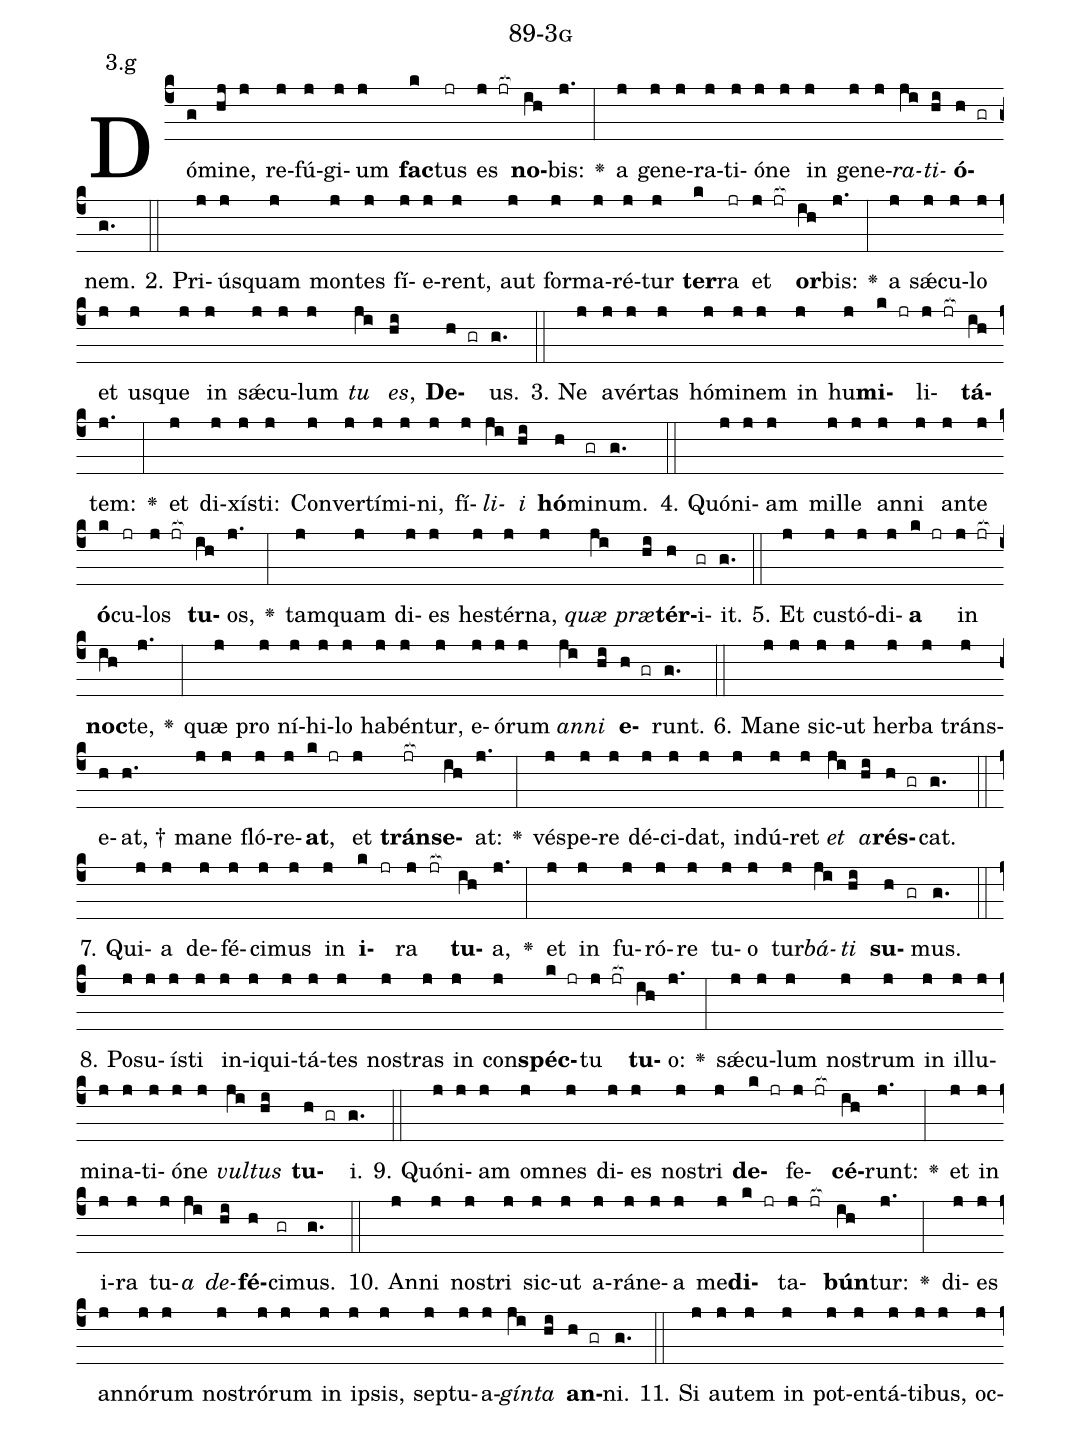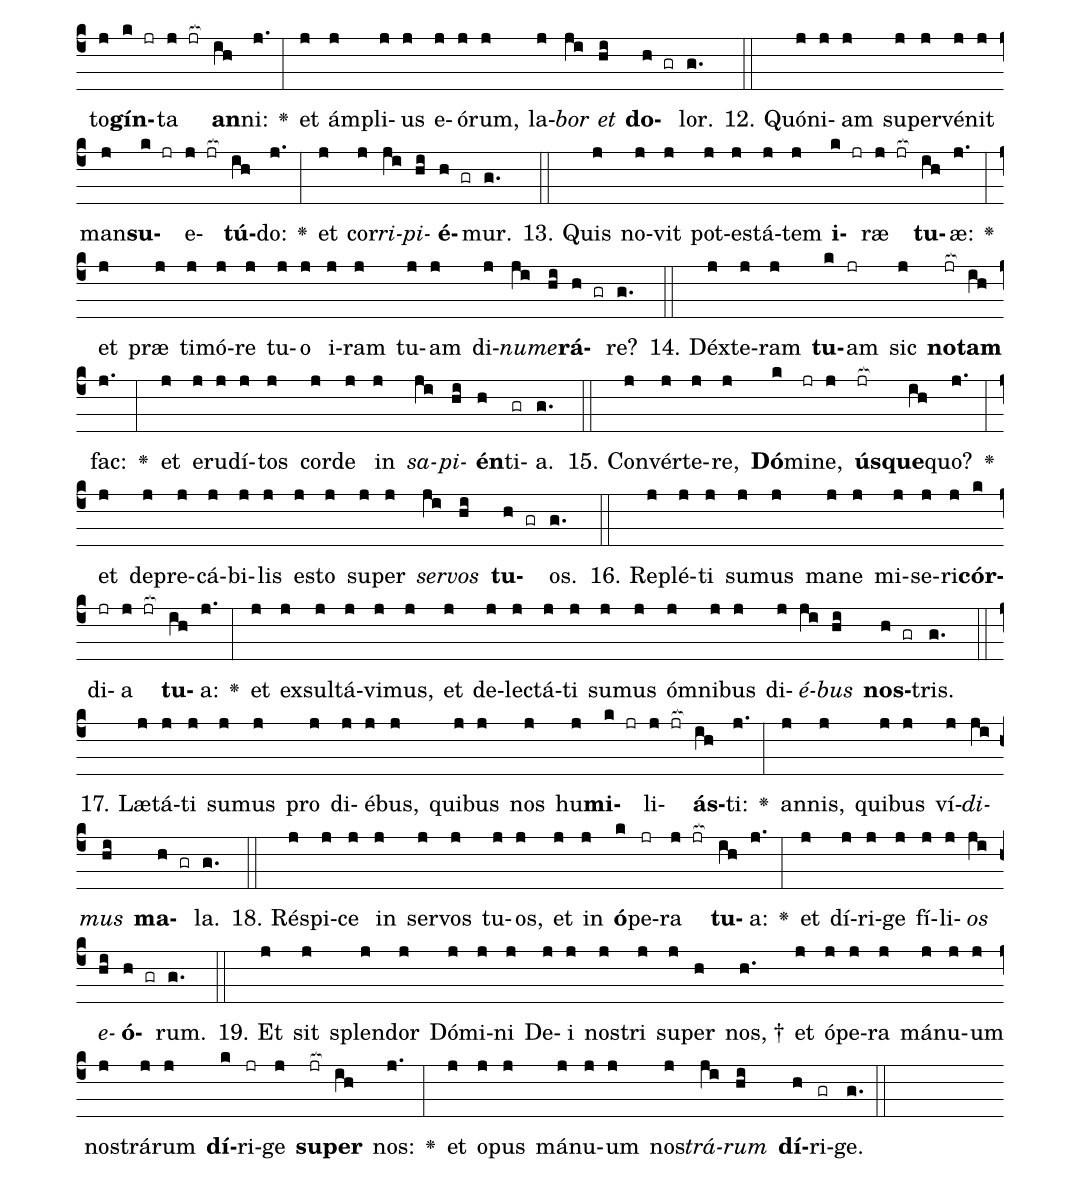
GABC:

name: 89-3g;
annotation: 3.g;
%%
(c4)Dó(g)mi(hj)ne,(j) re(j)fú(j)gi(j)um(j) <b>fac</b>(k)tus(jr) es(j jr[ocb:1{]) <b>no</b>(ih[ocb:0}])bis:(j.) <v>\greheightstar</v>(:) a(j) ge(j)ne(j)ra(j)ti(j)ó(j)ne(j) in(j) ge(j)ne(j)<i>ra</i>(ji)<i>ti</i>(hi)<b>ó</b>(h gr)nem.(g.) (::)
2. Pri(j)ús(j)quam(j) mon(j)tes(j) fí(j)e(j)rent,(j) aut(j) for(j)ma(j)ré(j)tur(j) <b>ter</b>(k)ra(jr) et(j jr[ocb:1{]) <b>or</b>(ih[ocb:0}])bis:(j.) <v>\greheightstar</v>(:) a(j) sǽ(j)cu(j)lo(j) et(j) us(j)que(j) in(j) sǽ(j)cu(j)lum(j) <i>tu</i>(ji) <i>es</i>,(hi) <b>De</b>(h gr)us.(g.) (::)
3. Ne(j) a(j)vér(j)tas(j) hó(j)mi(j)nem(j) in(j) hu(j)<b>mi</b>(k jr)li(j jr[ocb:1{])<b>tá</b>(ih[ocb:0}])tem:(j.) <v>\greheightstar</v>(:) et(j) di(j)xís(j)ti:(j) Con(j)ver(j)tí(j)mi(j)ni,(j) fí(j)<i>li</i>(ji)<i>i</i>(hi) <b>hó</b>(h)mi(gr)num.(g.) (::)
4. Quón(j)i(j)am(j) mil(j)le(j) an(j)ni(j) an(j)te(j) <b>ó</b>(k)cu(jr)los(j jr[ocb:1{]) <b>tu</b>(ih[ocb:0}])os,(j.) <v>\greheightstar</v>(:) tam(j)quam(j) di(j)es(j) hes(j)tér(j)na,(j) <i>quæ</i>(ji) <i>præ</i>(hi)<b>tér</b>(h)i(gr)it.(g.) (::)
5. Et(j) cus(j)tó(j)di(j)<b>a</b>(k jr) in(j jr[ocb:1{]) <b>noc</b>(ih[ocb:0}])te,(j.) <v>\greheightstar</v>(:) quæ(j) pro(j) ní(j)hi(j)lo(j) ha(j)bén(j)tur,(j) e(j)ó(j)rum(j) <i>an</i>(ji)<i>ni</i>(hi) <b>e</b>(h gr)runt.(g.) (::)
6. Ma(j)ne(j) sic(j)ut(j) her(j)ba(j) tráns(j)e(h)at, †(h.) ma(j)ne(j) fló(j)re(j)<b>at</b>,(k jr) et(j) <b>tráns</b>(jr[ocb:1{])<b>e</b>(ih[ocb:0}])at:(j.) <v>\greheightstar</v>(:) vés(j)pe(j)re(j) dé(j)ci(j)dat,(j) in(j)dú(j)ret(j) <i>et</i>(ji) <i>a</i>(hi)<b>rés</b>(h gr)cat.(g.) (::)
7. Qui(j)a(j) de(j)fé(j)ci(j)mus(j) in(j) <b>i</b>(k jr)ra(j jr[ocb:1{]) <b>tu</b>(ih[ocb:0}])a,(j.) <v>\greheightstar</v>(:) et(j) in(j) fu(j)ró(j)re(j) tu(j)o(j) tur(j)<i>bá</i>(ji)<i>ti</i>(hi) <b>su</b>(h gr)mus.(g.) (::)
8. Po(j)su(j)ís(j)ti(j) in(j)i(j)qui(j)tá(j)tes(j) nos(j)tras(j) in(j) con(j)<b>spéc</b>(k jr)tu(j jr[ocb:1{]) <b>tu</b>(ih[ocb:0}])o:(j.) <v>\greheightstar</v>(:) sǽ(j)cu(j)lum(j) nos(j)trum(j) in(j) il(j)lu(j)mi(j)na(j)ti(j)ó(j)ne(j) <i>vul</i>(ji)<i>tus</i>(hi) <b>tu</b>(h gr)i.(g.) (::)
9. Quón(j)i(j)am(j) om(j)nes(j) di(j)es(j) nos(j)tri(j) <b>de</b>(k jr)fe(j jr[ocb:1{])<b>cé</b>(ih[ocb:0}])runt:(j.) <v>\greheightstar</v>(:) et(j) in(j) i(j)ra(j) tu(j)<i>a</i>(ji) <i>de</i>(hi)<b>fé</b>(h)ci(gr)mus.(g.) (::)
10. An(j)ni(j) nos(j)tri(j) sic(j)ut(j) a(j)rá(j)ne(j)a(j) me(j)<b>di</b>(k jr)ta(j jr[ocb:1{])<b>bún</b>(ih[ocb:0}])tur:(j.) <v>\greheightstar</v>(:) di(j)es(j) an(j)nó(j)rum(j) nos(j)tró(j)rum(j) in(j) ip(j)sis,(j) sep(j)tu(j)a(j)<i>gín</i>(ji)<i>ta</i>(hi) <b>an</b>(h gr)ni.(g.) (::)
11. Si(j) au(j)tem(j) in(j) pot(j)en(j)tá(j)ti(j)bus,(j) oc(j)to(j)<b>gín</b>(k jr)ta(j jr[ocb:1{]) <b>an</b>(ih[ocb:0}])ni:(j.) <v>\greheightstar</v>(:) et(j) ám(j)pli(j)us(j) e(j)ó(j)rum,(j) la(j)<i>bor</i>(ji) <i>et</i>(hi) <b>do</b>(h gr)lor.(g.) (::)
12. Quón(j)i(j)am(j) su(j)per(j)vé(j)nit(j) man(j)<b>su</b>(k jr)e(j jr[ocb:1{])<b>tú</b>(ih[ocb:0}])do:(j.) <v>\greheightstar</v>(:) et(j) cor(j)<i>ri</i>(ji)<i>pi</i>(hi)<b>é</b>(h gr)mur.(g.) (::)
13. Quis(j) no(j)vit(j) pot(j)es(j)tá(j)tem(j) <b>i</b>(k jr)ræ(j jr[ocb:1{]) <b>tu</b>(ih[ocb:0}])æ:(j.) <v>\greheightstar</v>(:) et(j) præ(j) ti(j)mó(j)re(j) tu(j)o(j) i(j)ram(j) tu(j)am(j) di(j)<i>nu</i>(ji)<i>me</i>(hi)<b>rá</b>(h gr)re?(g.) (::)
14. Déx(j)te(j)ram(j) <b>tu</b>(k)am(jr) sic(j) <b>no</b>(jr[ocb:1{])<b>tam</b>(ih[ocb:0}]) fac:(j.) <v>\greheightstar</v>(:) et(j) e(j)ru(j)dí(j)tos(j) cor(j)de(j) in(j) <i>sa</i>(ji)<i>pi</i>(hi)<b>én</b>(h)ti(gr)a.(g.) (::)
15. Con(j)vér(j)te(j)re,(j) <b>Dó</b>(k)mi(jr)ne,(j) <b>ús</b>(jr[ocb:1{])<b>que</b>(ih[ocb:0}])quo?(j.) <v>\greheightstar</v>(:) et(j) de(j)pre(j)cá(j)bi(j)lis(j) es(j)to(j) su(j)per(j) <i>ser</i>(ji)<i>vos</i>(hi) <b>tu</b>(h gr)os.(g.) (::)
16. Re(j)plé(j)ti(j) su(j)mus(j) ma(j)ne(j) mi(j)se(j)ri(j)<b>cór</b>(k)di(jr)a(j jr[ocb:1{]) <b>tu</b>(ih[ocb:0}])a:(j.) <v>\greheightstar</v>(:) et(j) ex(j)sul(j)tá(j)vi(j)mus,(j) et(j) de(j)lec(j)tá(j)ti(j) su(j)mus(j) óm(j)ni(j)bus(j) di(j)<i>é</i>(ji)<i>bus</i>(hi) <b>nos</b>(h gr)tris.(g.) (::)
17. Læ(j)tá(j)ti(j) su(j)mus(j) pro(j) di(j)é(j)bus,(j) qui(j)bus(j) nos(j) hu(j)<b>mi</b>(k jr)li(j jr[ocb:1{])<b>ás</b>(ih[ocb:0}])ti:(j.) <v>\greheightstar</v>(:) an(j)nis,(j) qui(j)bus(j) ví(j)<i>di</i>(ji)<i>mus</i>(hi) <b>ma</b>(h gr)la.(g.) (::)
18. Ré(j)spi(j)ce(j) in(j) ser(j)vos(j) tu(j)os,(j) et(j) in(j) <b>ó</b>(k)pe(jr)ra(j jr[ocb:1{]) <b>tu</b>(ih[ocb:0}])a:(j.) <v>\greheightstar</v>(:) et(j) dí(j)ri(j)ge(j) fí(j)li(j)<i>os</i>(ji) <i>e</i>(hi)<b>ó</b>(h gr)rum.(g.) (::)
19. Et(j) sit(j) splen(j)dor(j) Dó(j)mi(j)ni(j) De(j)i(j) nos(j)tri(j) su(j)per(h) nos, †(h.) et(j) ó(j)pe(j)ra(j) má(j)nu(j)um(j) nos(j)trá(j)rum(j) <b>dí</b>(k)ri(jr)ge(j) <b>su</b>(jr[ocb:1{])<b>per</b>(ih[ocb:0}]) nos:(j.) <v>\greheightstar</v>(:) et(j) o(j)pus(j) má(j)nu(j)um(j) nos(j)<i>trá</i>(ji)<i>rum</i>(hi) <b>dí</b>(h)ri(gr)ge.(g.) (::)
